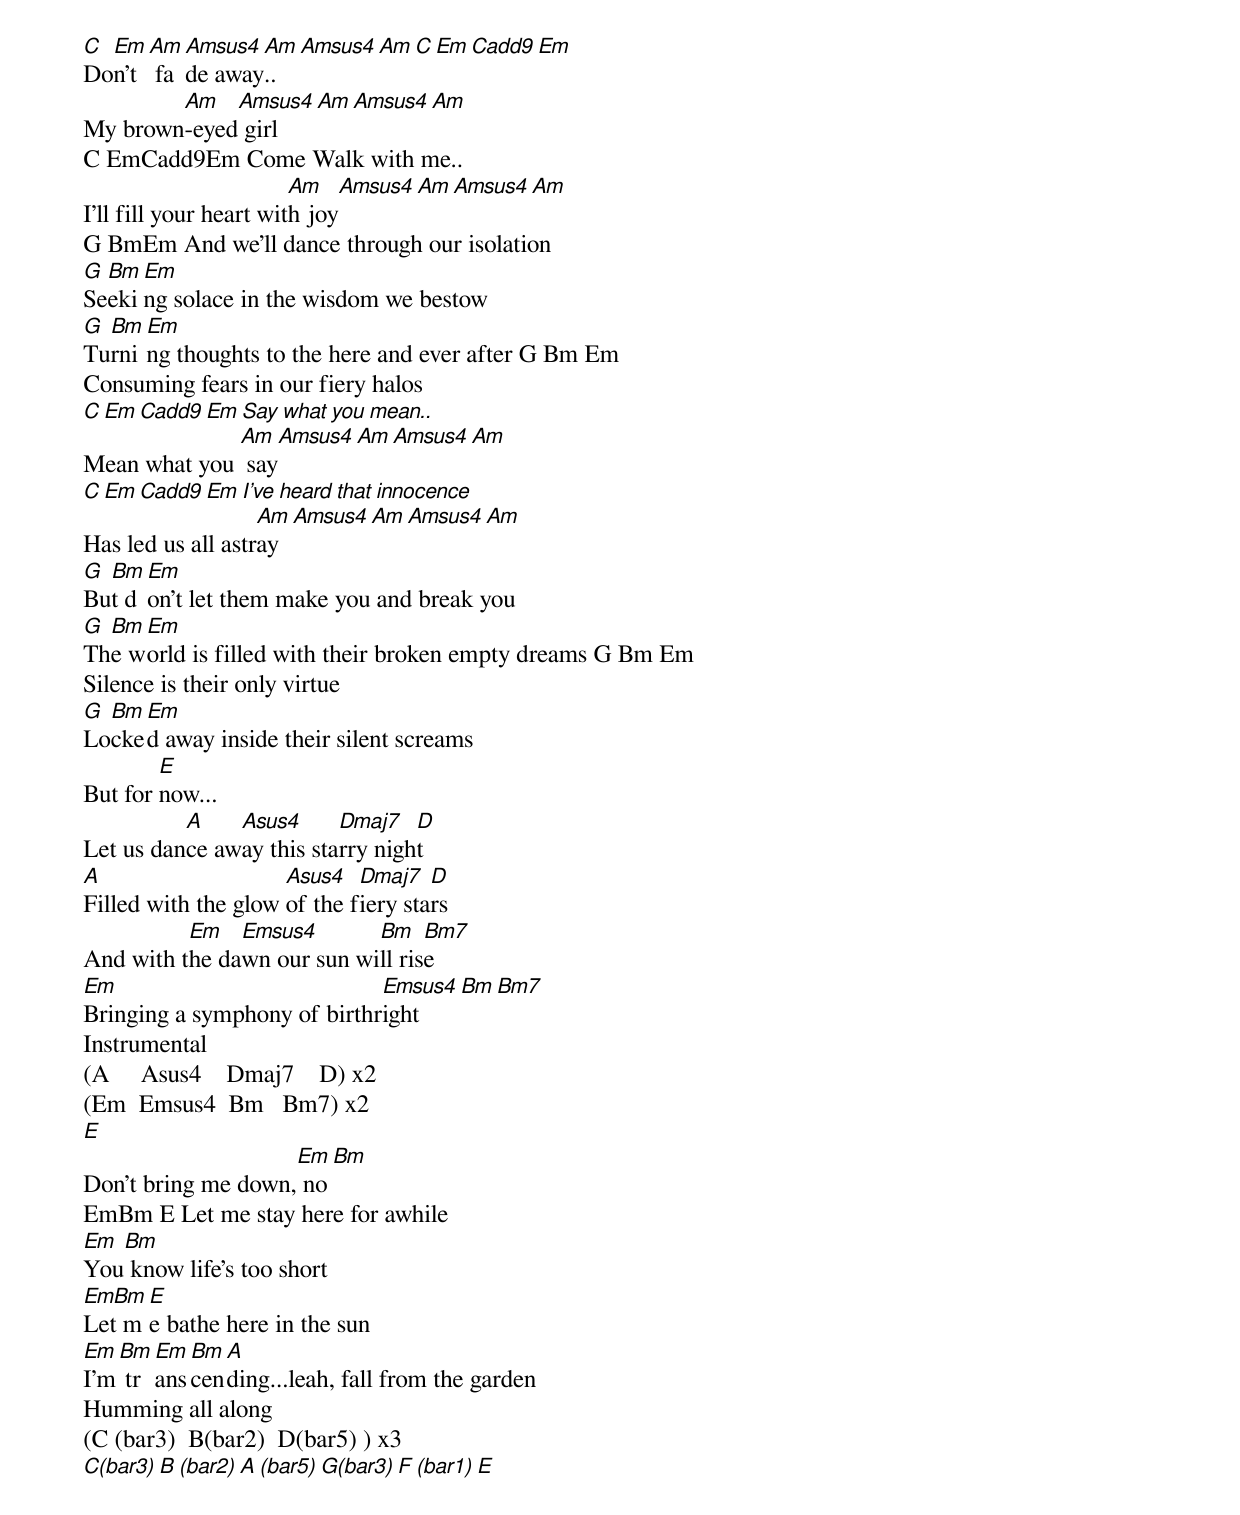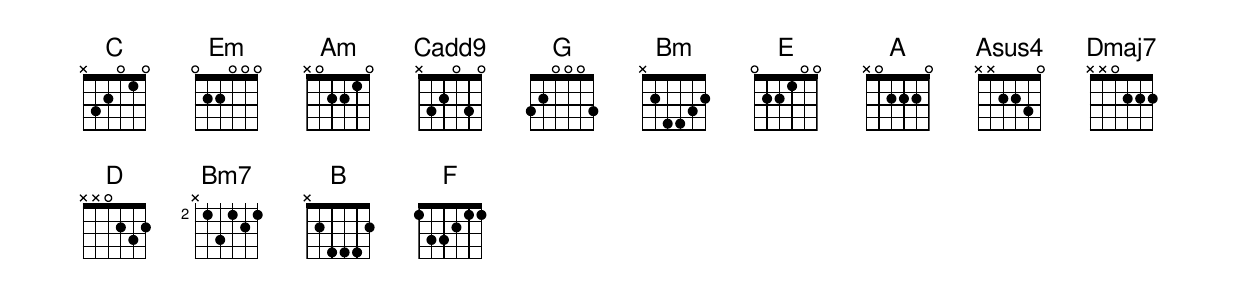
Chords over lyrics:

C Em Am Amsus4 Am Amsus4 Am C Em Cadd9 Em
Don't fade away..
        Am   Amsus4   Am   Amsus4   Am
My brown-eyed girl
C EmCadd9Em Come Walk with me..
                        Am   Amsus4   Am   Amsus4   Am
I'll fill your heart with joy
G BmEm And we'll dance through our isolation
G Bm Em
Seeking solace in the wisdom we bestow
G Bm Em
Turning thoughts to the here and ever after G Bm Em
Consuming fears in our fiery halos
C Em Cadd9 Em Say what you mean..
              Am   Amsus4   Am   Amsus4   Am
Mean what you  say
C Em Cadd9 Em I've heard that innocence
                   Am   Amsus4   Am   Amsus4   Am
Has led us all astray
G Bm Em
But don't let them make you and break you
G Bm Em
The world is filled with their broken empty dreams G Bm Em
Silence is their only virtue
G Bm Em
Locked away inside their silent screams
        E
But for now...
          A    Asus4      Dmaj7   D
Let us dance away this starry night
A                    Asus4   Dmaj7   D
Filled with the glow of the fiery stars
          Em   Emsus4       Bm    Bm7
And with the dawn our sun will rise
Em                           Emsus4   Bm    Bm7
Bringing a symphony of birthright
Instrumental
(A     Asus4    Dmaj7    D) x2
(Em  Emsus4  Bm   Bm7) x2
E
                    Em   Bm
Don't bring me down, no
EmBm E Let me stay here for awhile
Em Bm
You know life's too short
EmBm E
Let me bathe here in the sun
Em Bm Em Bm A
I'm transcending...leah, fall from the garden
Humming all along
(C (bar3)  B(bar2)  D(bar5) ) x3
C(bar3)   B (bar2)   A (bar5)  G(bar3)  F (bar1) E
